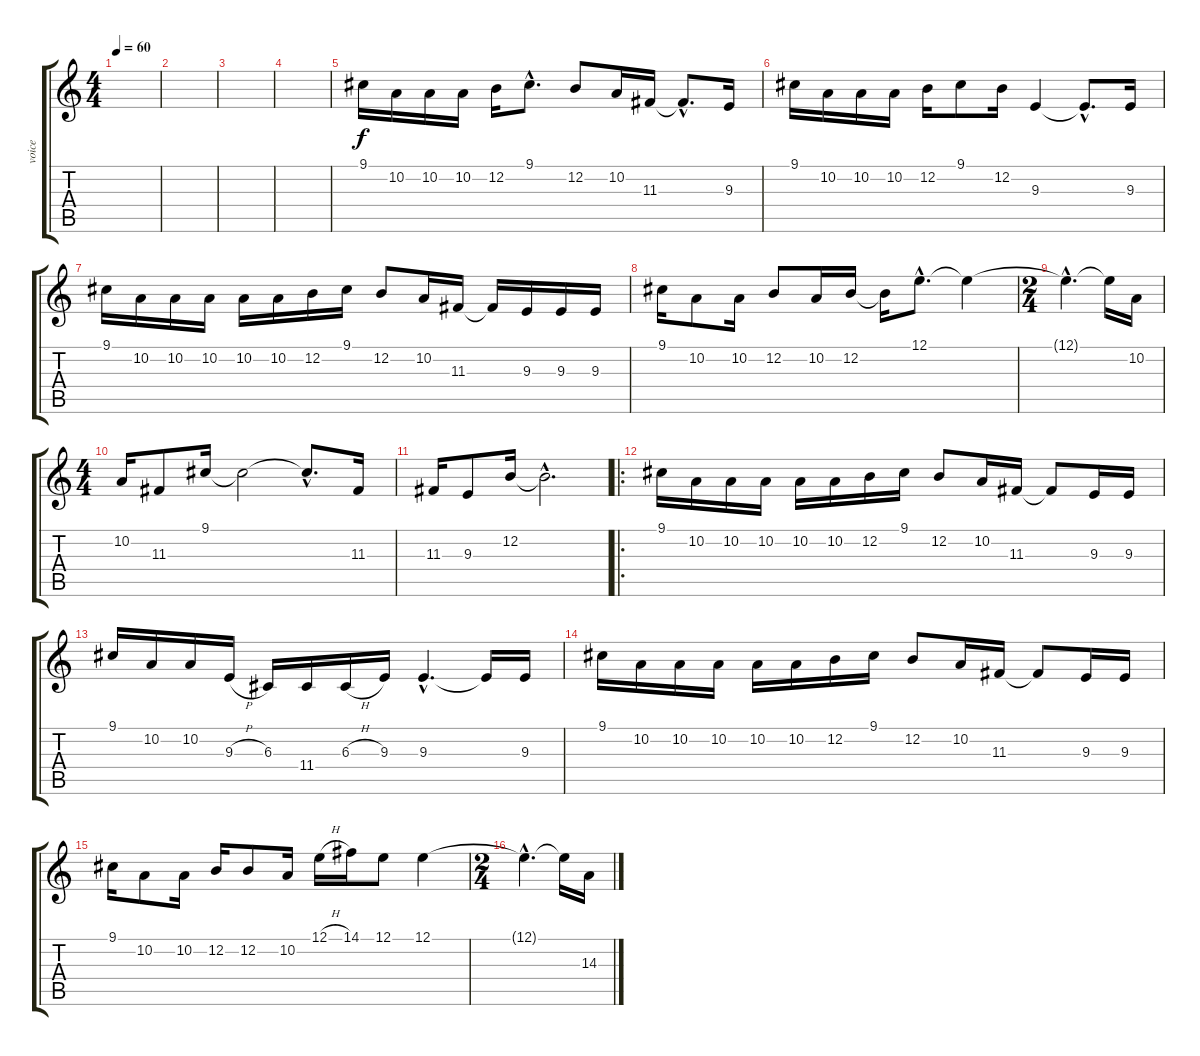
\track ("voice" "voice") {instrument sopranosax}
\staff {score tabs}
\tuning (E4 B3 G3 D3 A2 E2) {hide}
\ts (4 4)
\tempo 60
\clef g2
\ks c
|
|
|
|
9.1.16 10.2.16 10.2.16 10.2.16 12.2.16 9.1{hac}.8{d} 12.2.8 10.2.16 11.3.16 11.3{hac t}.8{d} 9.3.16 |
9.1.16 10.2.16 10.2.16 10.2.16 12.2.16 9.1.8 12.2.16 9.3.4 9.3{hac t}.8{d} 9.3.16 |
9.1.16 10.2.16 10.2.16 10.2.16 10.2.16 10.2.16 12.2.16 9.1.16 12.2.8 10.2.16 11.3.16 11.3{t}.16 9.3.16 9.3.16 9.3.16 |
9.1.16 10.2.8 10.2.16 12.2.8 10.2.16 12.2.16 12.2{t}.16 12.1{hac}.8{d} 12.1{t}.4 |
\ts (2 4)
12.1{hac t}.4{d} 12.1{t}.16 10.2.16 |
\ts (4 4)
10.2.16 11.3.8 9.1.16 9.1{t}.2 9.1{hac t}.8{d} 11.3.16 |
11.3.16 9.3.8 12.2.16 12.2{hac t}.2{d} |
\ro
9.1.16 10.2.16 10.2.16 10.2.16 10.2.16 10.2.16 12.2.16 9.1.16 12.2.8 10.2.16 11.3.16 11.3{t}.8 9.3.16 9.3.16 |
9.1.16 10.2.16 10.2.16 9.3{h}.16 6.3.16 11.4.16 6.3{h}.16 9.3.16 9.3{hac}.4{d} 9.3{t}.16 9.3.16 |
9.1.16 10.2.16 10.2.16 10.2.16 10.2.16 10.2.16 12.2.16 9.1.16 12.2.8 10.2.16 11.3.16 11.3{t}.8 9.3.16 9.3.16 |
9.1.16 10.2.8 10.2.16 12.2.16 12.2.8 10.2.16 12.1{h}.16 14.1.16 12.1.8 12.1.4 |
\ts (2 4)
12.1{hac t}.4{d} 12.1{t}.16 14.3.16
